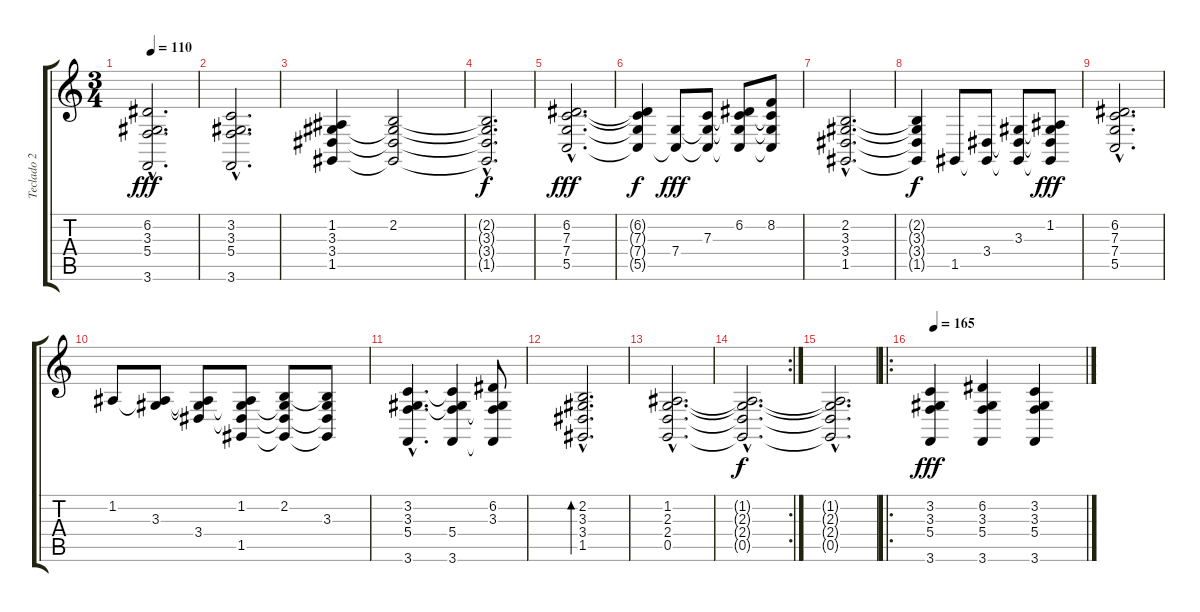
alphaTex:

\track ("Teclado 2" "Teclado 2") {instrument fx7echoes}
\staff {score tabs}
\tuning (D4 A3 F3 C3 G2 D2) {hide}
\ts (3 4)
\tempo 110
\clef g2
\ks c
(6.2{hac} 3.3{hac} 5.4{hac} 3.6{hac}).2{d dy fff} |
(3.2{hac} 3.3{hac} 5.4{hac} 3.6{hac}).2{d} |
(1.2 3.3 3.4 1.5).4 (2.2 3.3{t} 3.4{t} 1.5{t}).2 |
(2.2{hac t} 3.3{hac t} 3.4{hac t} 1.5{hac t}).2{d dy f} |
(6.2{hac} 7.3{hac} 7.4{hac} 5.5{hac}).2{d dy fff} |
(6.2{t} 7.3{t} 7.4{t} 5.5{t}).4{dy f} (7.4 5.5{t}).8{dy fff} (7.3 7.4{t} 5.5{t}).8 (6.2 7.3{t} 7.4{t} 5.5{t}).8 (8.2 7.3{t} 7.4{t} 5.5{t}).8 |
(2.2{hac} 3.3{hac} 3.4{hac} 1.5{hac}).2{d} |
(2.2{t} 3.3{t} 3.4{t} 1.5{t}).4{dy f} 1.5.8 (3.4 1.5{t}).8 (3.3 3.4{t} 1.5{t}).8 (1.2 3.3{t} 3.4{t} 1.5{t}).8{dy fff} |
(6.2{hac} 7.3{hac} 7.4{hac} 5.5{hac}).2{d} |
1.2.8 (1.2{t} 3.3).8 (1.2{t} 3.3{t} 3.4).8 (1.2 3.3{t} 3.4{t} 1.5).8 (2.2 3.3{t} 3.4{t} 1.5{t}).8 (2.2{t} 3.3 3.4{t} 1.5{t}).8 |
(3.2{hac} 3.3{hac} 5.4{hac} 3.6{hac}).4{d} (3.2{t} 3.3{t} 5.4 3.6).4 (6.2 3.3 5.4{t} 3.6{t}).8 |
(2.2{hac} 3.3{hac} 3.4{hac} 1.5{hac}).2{d bd 480} |
(1.2{hac} 2.3{hac} 2.4{hac} 0.5{hac}).2{d} |
\rc 2
(1.2{hac t} 2.3{hac t} 2.4{hac t} 0.5{hac t}).2{d dy f} |
(1.2{hac t} 2.3{hac t} 2.4{hac t} 0.5{hac t}).2{d} |
\ro
\tempo 165
(3.2 3.3 5.4 3.6).4{dy fff} (6.2 3.3 5.4 3.6).4 (3.2 3.3 5.4 3.6).4
